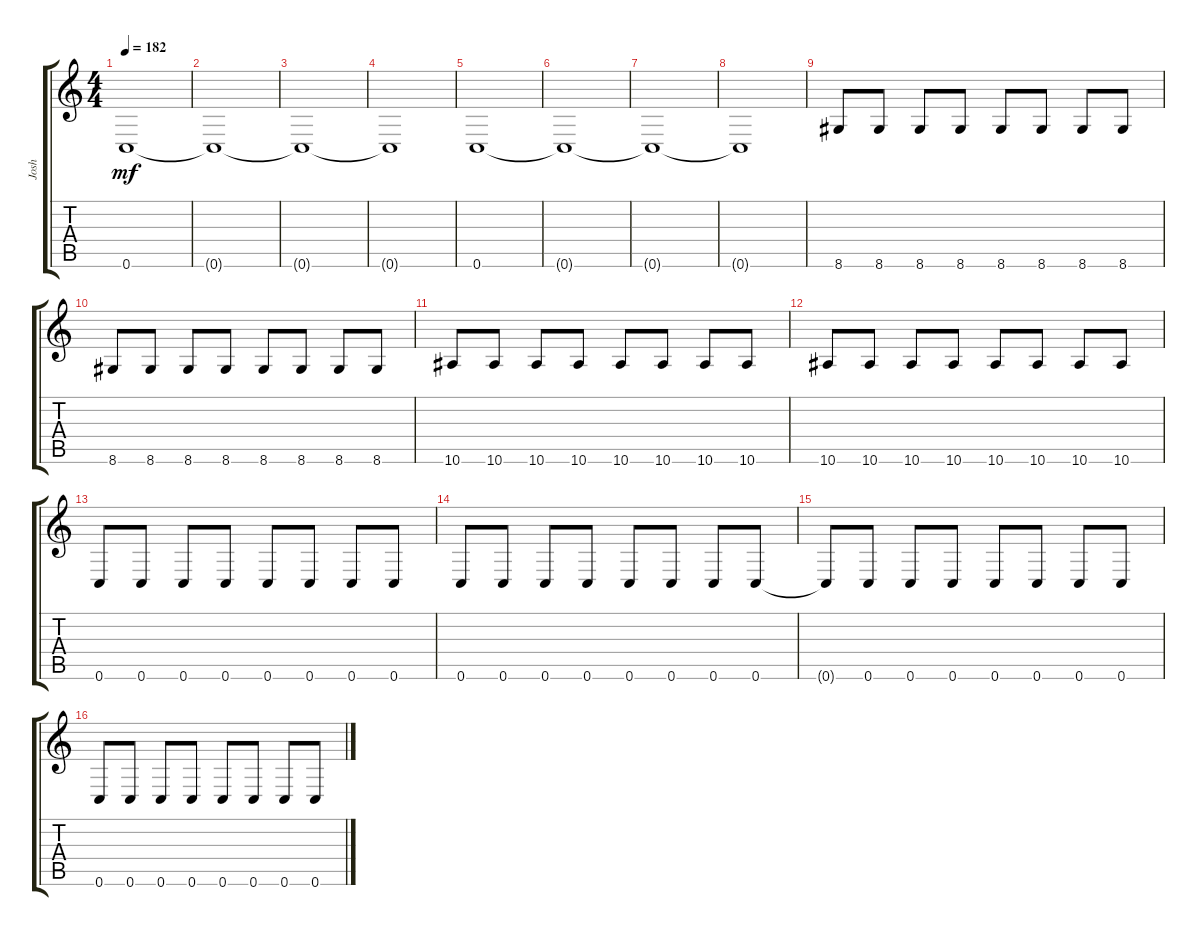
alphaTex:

\track ("Josh" "Josh") {instrument distortionguitar}
\staff {score tabs}
\tuning (D4 A3 F3 C3 G2 C2) {hide}
\ts (4 4)
\tempo 182
\clef g2
\ks c
0.6.1{dy mf} |
0.6{t}.1 |
0.6{t}.1 |
0.6{t}.1 |
0.6.1 |
0.6{t}.1 |
0.6{t}.1 |
0.6{t}.1 |
8.6.8 8.6.8 8.6.8 8.6.8 8.6.8 8.6.8 8.6.8 8.6.8 |
8.6.8 8.6.8 8.6.8 8.6.8 8.6.8 8.6.8 8.6.8 8.6.8 |
10.6.8 10.6.8 10.6.8 10.6.8 10.6.8 10.6.8 10.6.8 10.6.8 |
10.6.8 10.6.8 10.6.8 10.6.8 10.6.8 10.6.8 10.6.8 10.6.8 |
0.6.8 0.6.8 0.6.8 0.6.8 0.6.8 0.6.8 0.6.8 0.6.8 |
0.6.8 0.6.8 0.6.8 0.6.8 0.6.8 0.6.8 0.6.8 0.6.8 |
0.6{t}.8 0.6.8 0.6.8 0.6.8 0.6.8 0.6.8 0.6.8 0.6.8 |
0.6.8 0.6.8 0.6.8 0.6.8 0.6.8 0.6.8 0.6.8 0.6.8
